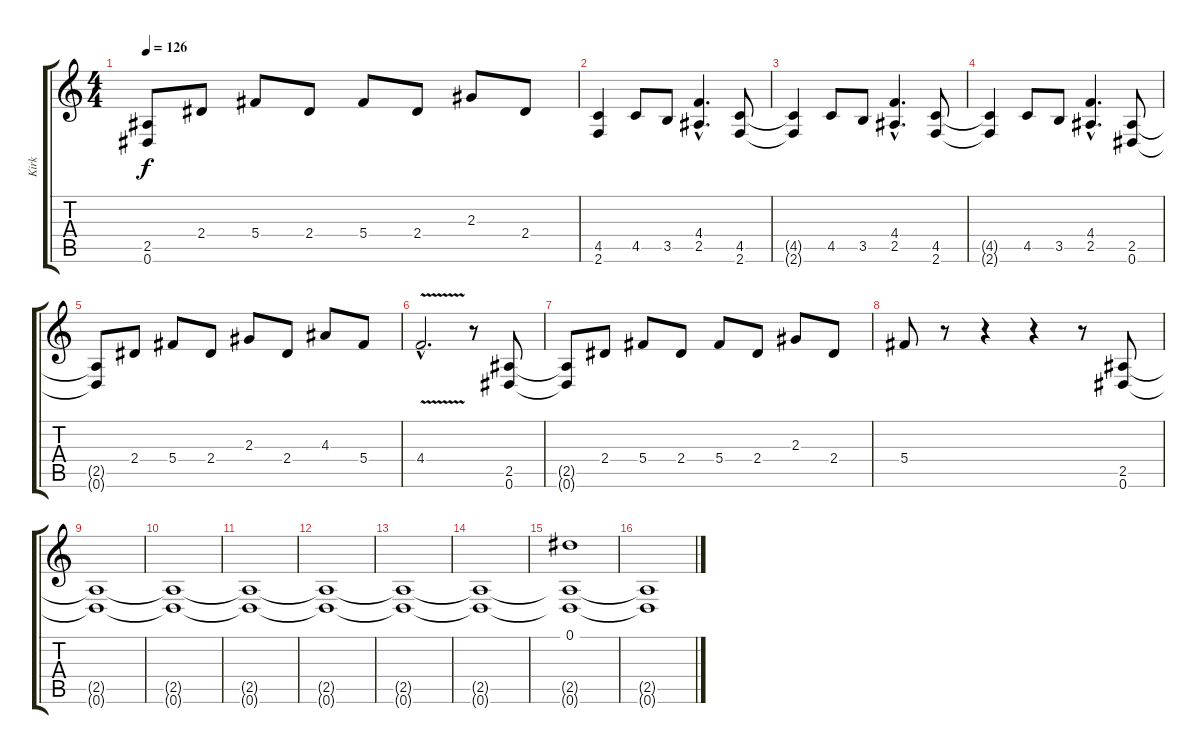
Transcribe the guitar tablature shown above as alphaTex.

\track ("Kirk" "Kirk") {instrument distortionguitar}
\staff {score tabs}
\tuning (Eb4 Bb3 Gb3 Db3 Ab2 Eb2) {hide}
\ts (4 4)
\tempo 126
\clef g2
\ks c
(2.5{t} 0.6{t}).8{dy f} 2.4.8 5.4.8 2.4.8 5.4.8 2.4.8 2.3.8 2.4.8 |
(4.5 2.6).4 4.5.8 3.5.8 (4.4{hac} 2.5{hac}).4{d} (4.5 2.6).8 |
(4.5{t} 2.6{t}).4 4.5.8 3.5.8 (4.4{hac} 2.5{hac}).4{d} (4.5 2.6).8 |
(4.5{t} 2.6{t}).4 4.5.8 3.5.8 (4.4{hac} 2.5{hac}).4{d} (2.5 0.6).8 |
(2.5{t} 0.6{t}).8 2.4.8 5.4.8 2.4.8 2.3.8 2.4.8 4.3.8 5.4.8 |
4.4{v hac}.2{d} r.8 (2.5 0.6).8 |
(2.5{t} 0.6{t}).8 2.4.8 5.4.8 2.4.8 5.4.8 2.4.8 2.3.8 2.4.8 |
5.4.8 r.8 r.4 r.4 r.8 (2.5 0.6).8 |
(2.5{t} 0.6{t}).1 |
(2.5{t} 0.6{t}).1 |
(2.5{t} 0.6{t}).1 |
(2.5{t} 0.6{t}).1 |
(2.5{t} 0.6{t}).1 |
(2.5{t} 0.6{t}).1 |
(0.1 2.5{t} 0.6{t}).1 |
(2.5{t} 0.6{t}).1
